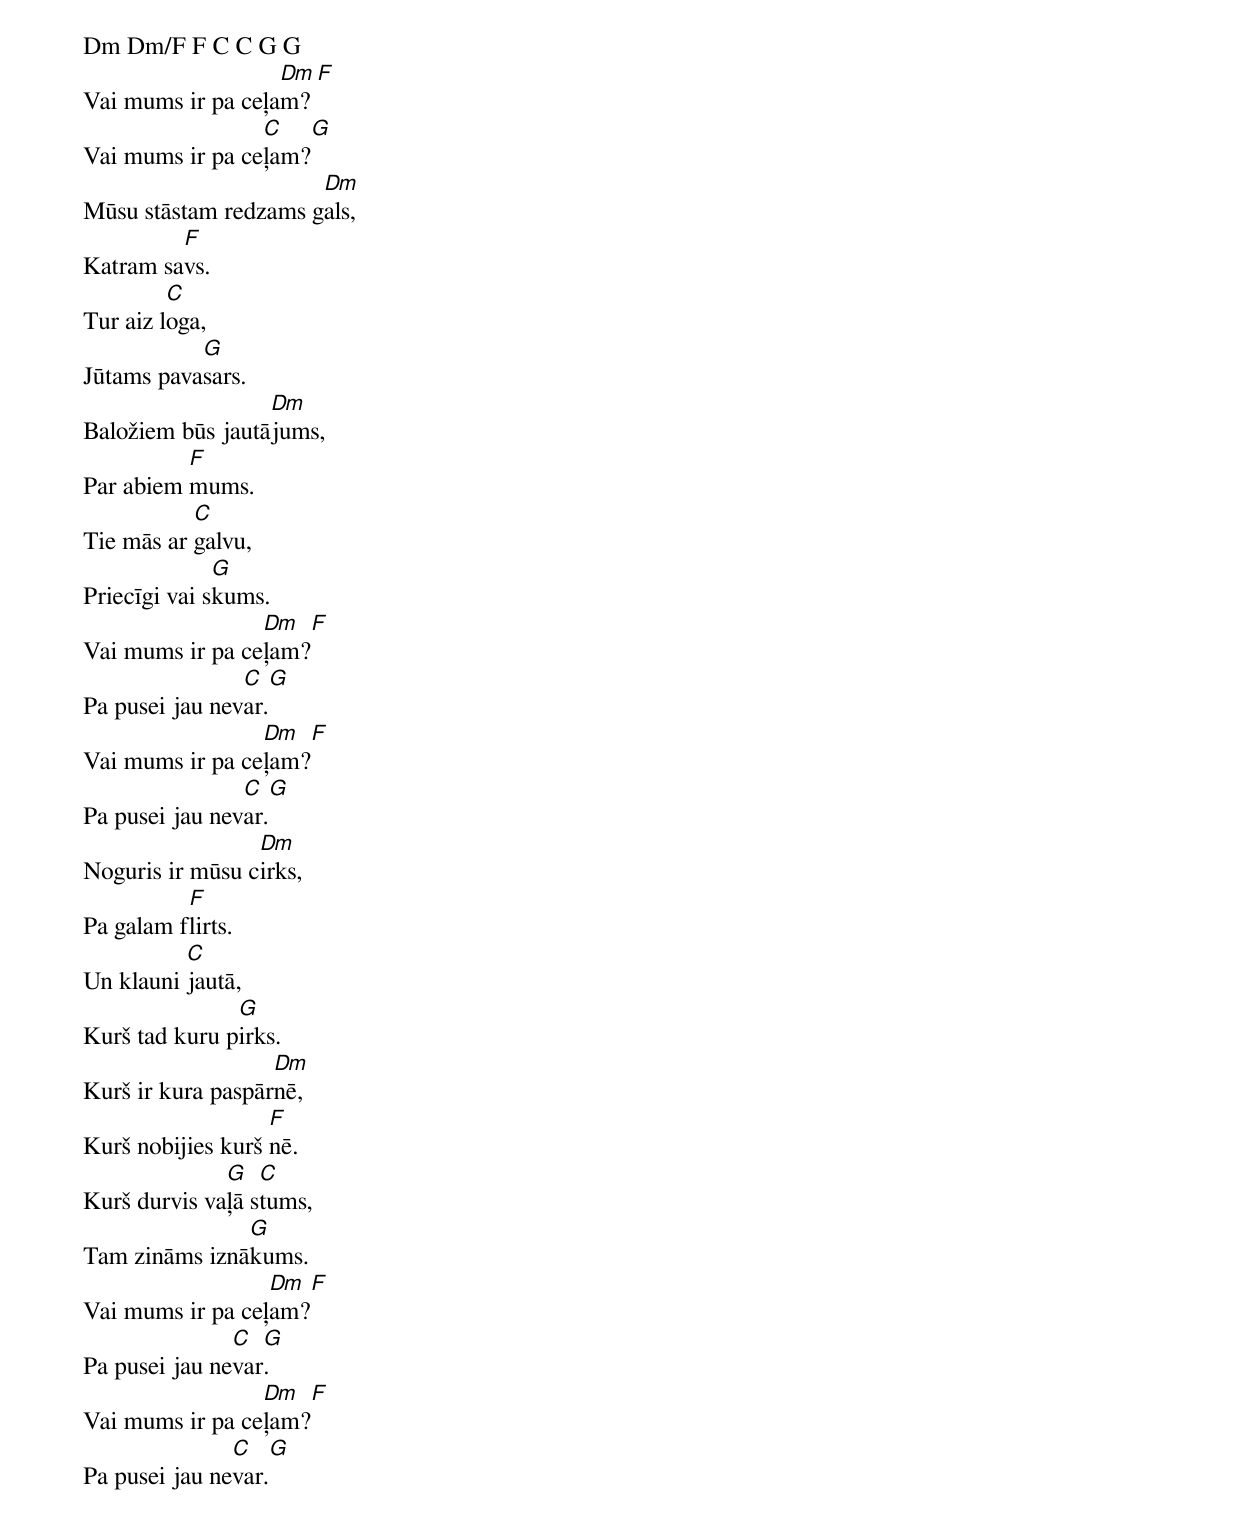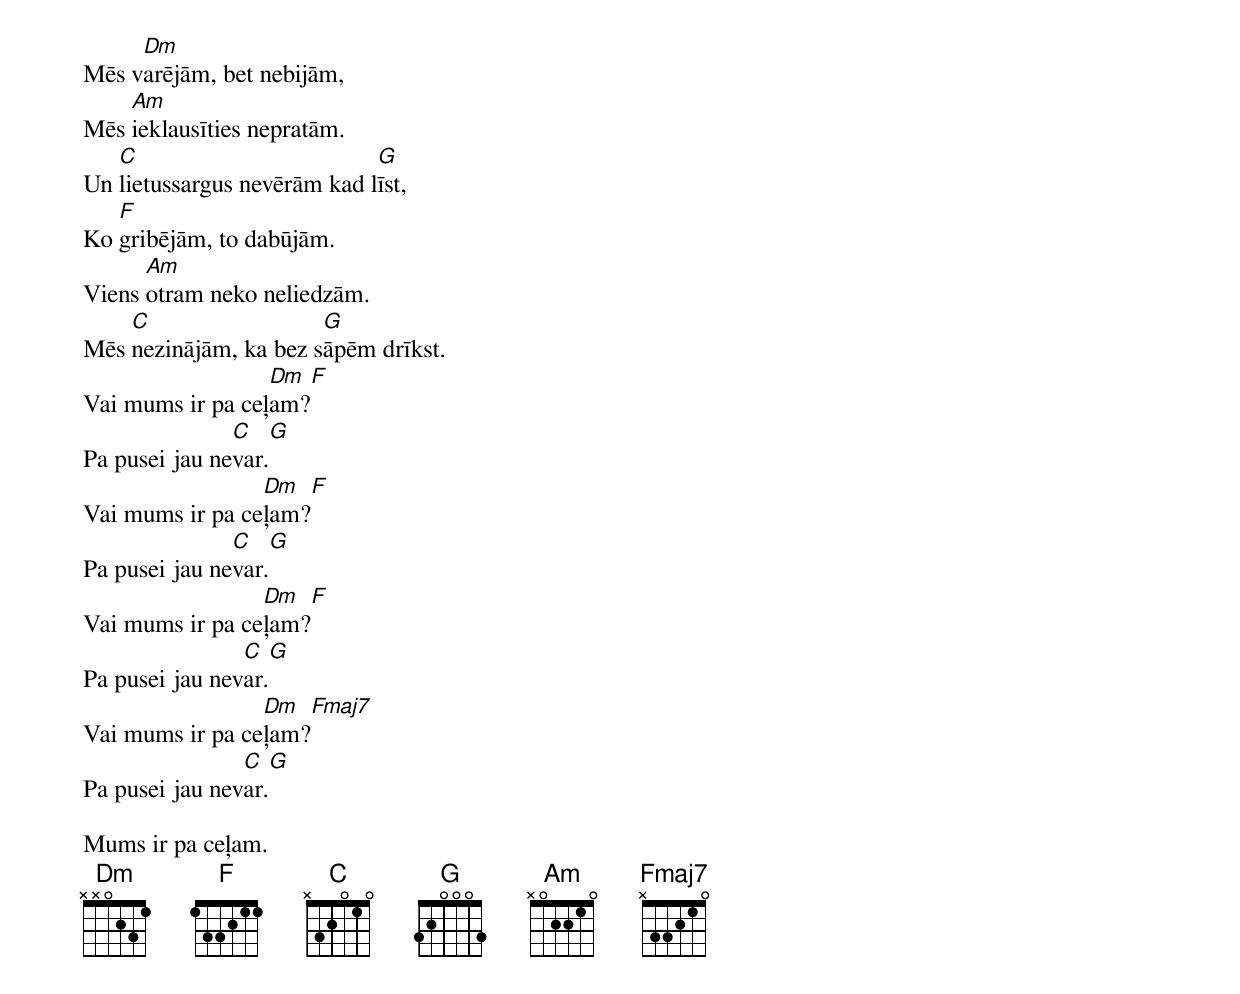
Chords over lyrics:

Dm Dm/F F C C G G
                   Dm   F
Vai mums ir pa ceļam?
                 C    G
Vai mums ir pa ceļam?
                      Dm
Mūsu stāstam redzams gals,
         F
Katram savs.
         C
Tur aiz loga,
           G
Jūtams pavasars.
                  Dm
Baložiem būs jautājums,
          F
Par abiem mums.
           C
Tie mās ar galvu,
              G
Priecīgi vai skums.
                 Dm    F
Vai mums ir pa ceļam?
                C    G
Pa pusei jau nevar.
                 Dm    F
Vai mums ir pa ceļam?
                C   G
Pa pusei jau nevar.
                 Dm
Noguris ir mūsu cirks,
          F
Pa galam flirts.
          C
Un klauni jautā,
               G
Kurš tad kuru pirks.
                   Dm
Kurš ir kura paspārnē,
                   F
Kurš nobijies kurš nē.
              G   C
Kurš durvis vaļā stums,
               G
Tam zināms iznākums.
                  Dm  F
Vai mums ir pa ceļam?
               C  G
Pa pusei jau nevar.
                 Dm   F
Vai mums ir pa ceļam?
               C   G
Pa pusei jau nevar.
     Dm
Mēs varējām, bet nebijām,
    Am
Mēs ieklausīties nepratām.
   C                         G
Un lietussargus nevērām kad līst,
   F
Ko gribējām, to dabūjām.
      Am
Viens otram neko neliedzām.
    C                  G
Mēs nezinājām, ka bez sāpēm drīkst.
                  Dm   F
Vai mums ir pa ceļam?
               C   G
Pa pusei jau nevar.
                 Dm    F
Vai mums ir pa ceļam?
               C    G
Pa pusei jau nevar.
                 Dm    F
Vai mums ir pa ceļam?
                C   G
Pa pusei jau nevar.
                 Dm   Fmaj7
Vai mums ir pa ceļam?
                C    G
Pa pusei jau nevar.

Mums ir pa ceļam.
